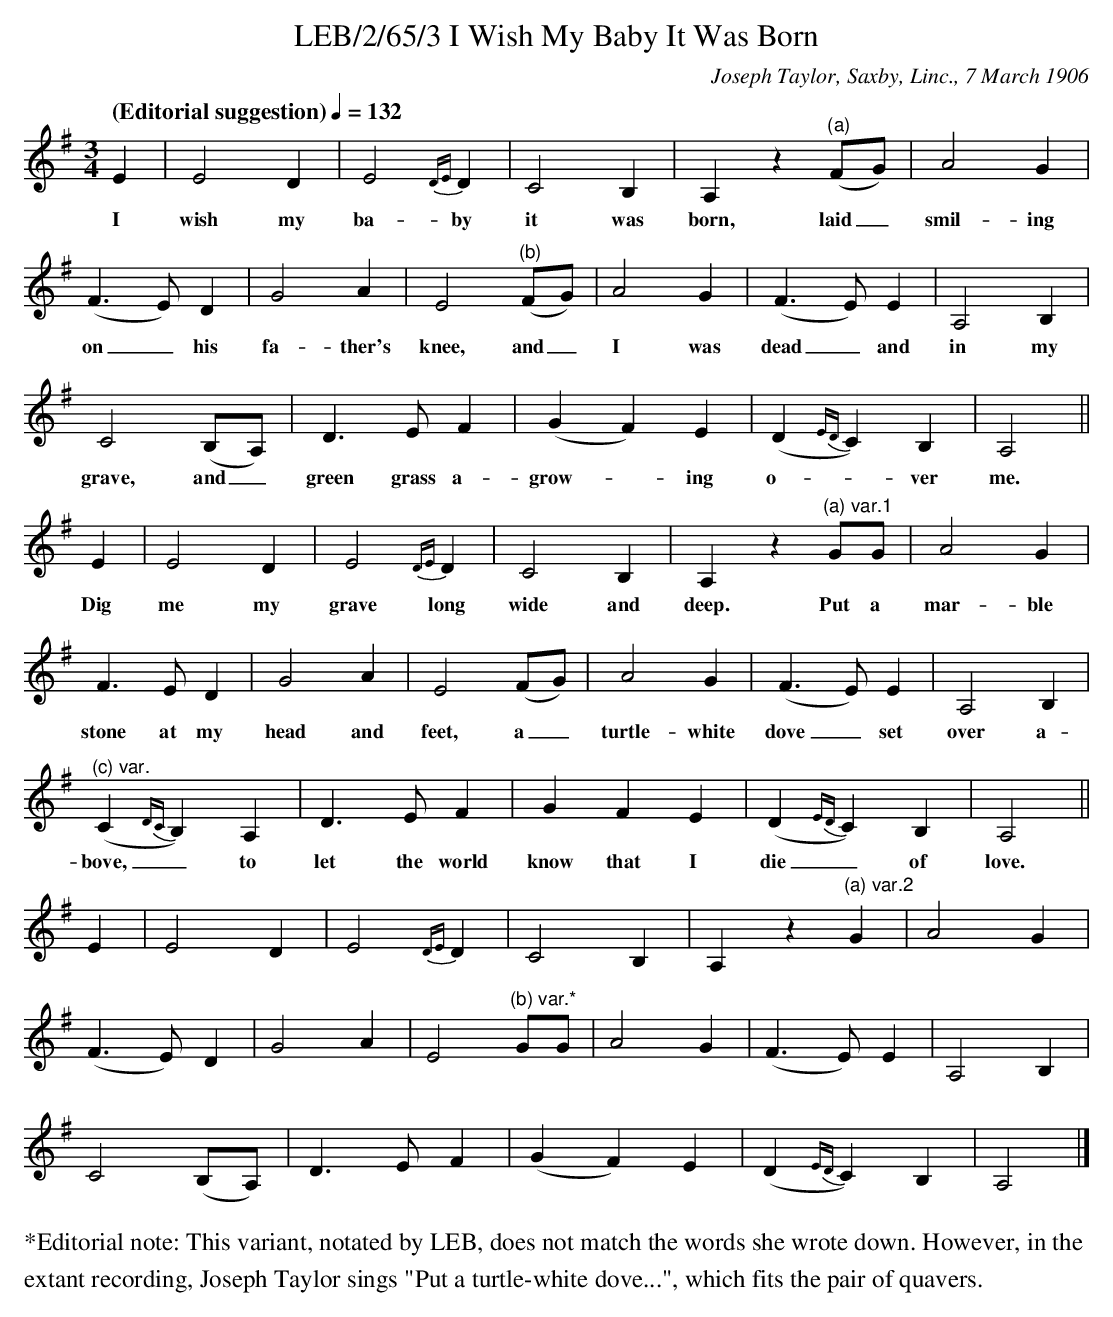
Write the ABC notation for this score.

X:1
T:LEB/2/65/3 I Wish My Baby It Was Born
C:Joseph Taylor, Saxby, Linc., 7 March 1906
L:1/8
Q:"(Editorial suggestion)" 1/4=132
M:3/4
K:G
E2 | E4 D2 | E4 {DE}D2 | C4 B,2 | A,2 z2 "^(a)"(FG) | A4 G2 |
w: I wish my ba-by it was born, laid_ smil-ing
(F3 E) D2 | G4 A2 | E4 "^(b)"(FG) | A4 G2 | (F3 E) E2 | A,4 B,2 |
w: on_ his fa-ther's knee, and_ I was dead_ and in my
 C4 (B,A,) | D3 E F2 | (G2 F2) E2 | (D2 {ED}C2) B,2 | A,4 ||
w: grave, and_ green grass a-grow-*ing o-*ver me.
E2 | E4 D2 | E4 {DE}D2 | C4 B,2 | A,2 z2 "^(a) var.1"GG | A4 G2 |
w: Dig me my grave long wide and deep. Put a mar-ble
F3 E D2 | G4 A2 | E4 (FG) | A4 G2 | (F3 E) E2 | A,4 B,2 |
w: stone at my head and feet, a_ turtle-white dove_ set over a-
"^(c) var."(C2 {DC}B,2) A,2 | D3 E F2 | G2 F2 E2 | (D2 {ED}C2) B,2 | A,4 ||
w: bove,_ to let the world know that I die_ of love.
E2 | E4 D2 | E4 {DE}D2 | C4 B,2 | A,2 z2 "^(a) var.2"G2 | A4 G2 |
(F3 E) D2 | G4 A2 | E4 "^(b) var.*"GG | A4 G2 | (F3 E) E2 | A,4 B,2 |
 C4 (B,A,) | D3 E F2 | (G2 F2) E2 | (D2 {ED}C2) B,2 | A,4 |]
